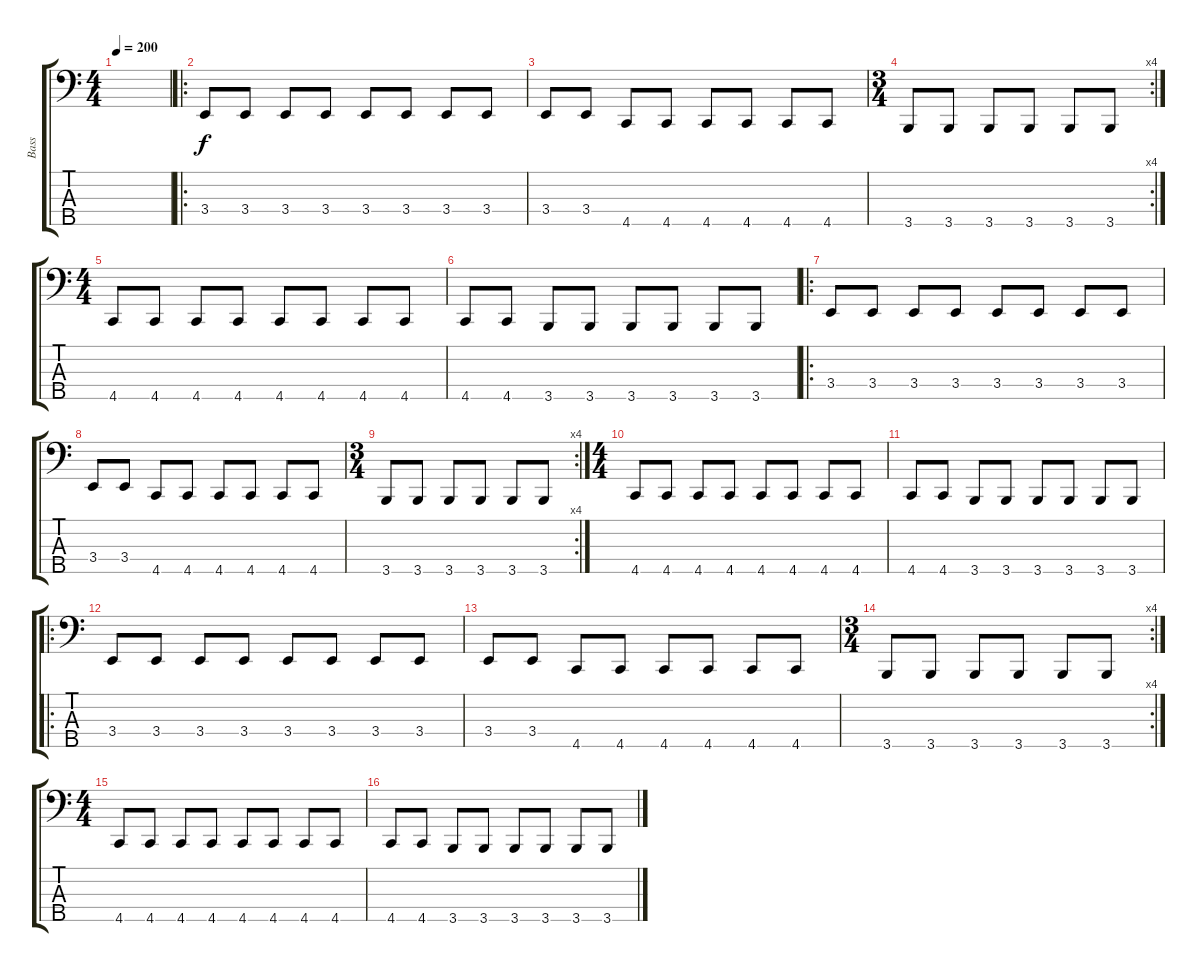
\track ("Bass" "Bass") {instrument electricbassfinger}
\staff {score tabs}
\tuning (E2 B1 Gb1 Db1 Ab0) {hide}
\ts (4 4)
\tempo 200
\clef f4
\ks c
|
\ro
3.4.8 3.4.8 3.4.8 3.4.8 3.4.8 3.4.8 3.4.8 3.4.8 |
3.4.8 3.4.8 4.5.8 4.5.8 4.5.8 4.5.8 4.5.8 4.5.8 |
\rc 4
\ts (3 4)
3.5.8 3.5.8 3.5.8 3.5.8 3.5.8 3.5.8 |
\ts (4 4)
4.5.8 4.5.8 4.5.8 4.5.8 4.5.8 4.5.8 4.5.8 4.5.8 |
4.5.8 4.5.8 3.5.8 3.5.8 3.5.8 3.5.8 3.5.8 3.5.8 |
\ro
3.4.8 3.4.8 3.4.8 3.4.8 3.4.8 3.4.8 3.4.8 3.4.8 |
3.4.8 3.4.8 4.5.8 4.5.8 4.5.8 4.5.8 4.5.8 4.5.8 |
\rc 4
\ts (3 4)
3.5.8 3.5.8 3.5.8 3.5.8 3.5.8 3.5.8 |
\ts (4 4)
4.5.8 4.5.8 4.5.8 4.5.8 4.5.8 4.5.8 4.5.8 4.5.8 |
4.5.8 4.5.8 3.5.8 3.5.8 3.5.8 3.5.8 3.5.8 3.5.8 |
\ro
3.4.8 3.4.8 3.4.8 3.4.8 3.4.8 3.4.8 3.4.8 3.4.8 |
3.4.8 3.4.8 4.5.8 4.5.8 4.5.8 4.5.8 4.5.8 4.5.8 |
\rc 4
\ts (3 4)
3.5.8 3.5.8 3.5.8 3.5.8 3.5.8 3.5.8 |
\ts (4 4)
4.5.8 4.5.8 4.5.8 4.5.8 4.5.8 4.5.8 4.5.8 4.5.8 |
4.5.8 4.5.8 3.5.8 3.5.8 3.5.8 3.5.8 3.5.8 3.5.8
